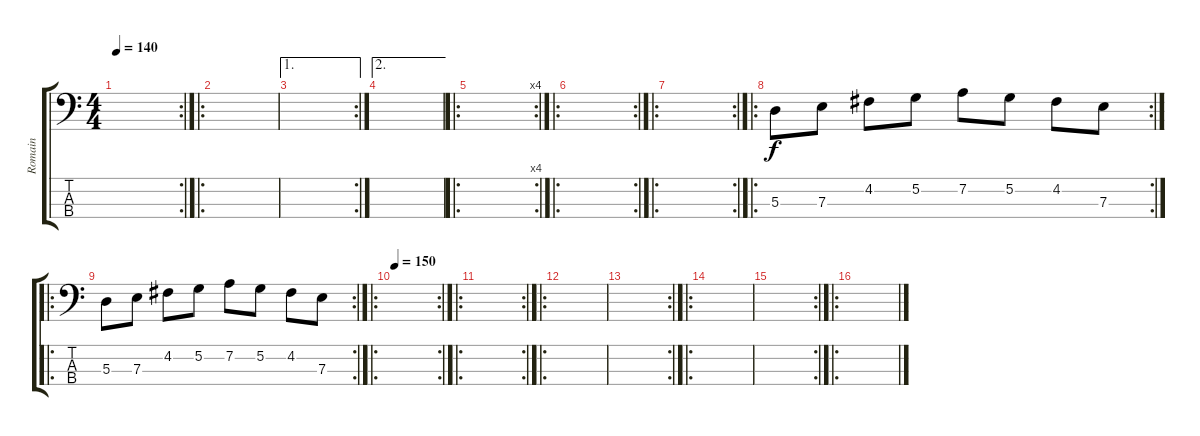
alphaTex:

\track ("Romain" "Romain") {instrument fretlessbass}
\staff {score tabs}
\tuning (G2 D2 A1 E1) {hide}
\rc 2
\ts (4 4)
\tempo 140
\clef f4
\ks c
|
\ro
|
\ae 1
\rc 2
|
\ae 2
|
\ro
\rc 4
|
\ro
\rc 2
|
\ro
\rc 2
|
\ro
\rc 2
5.3.8{instrument fretlessbass} 7.3.8 4.2.8 5.2.8 7.2.8 5.2.8 4.2.8 7.3.8 |
\ro
\rc 2
5.3.8 7.3.8 4.2.8 5.2.8 7.2.8 5.2.8 4.2.8 7.3.8 |
\ro
\rc 2
\tempo 150
|
\ro
\rc 2
|
\ro
|
\rc 2
|
\ro
|
\rc 2
|
\ro
